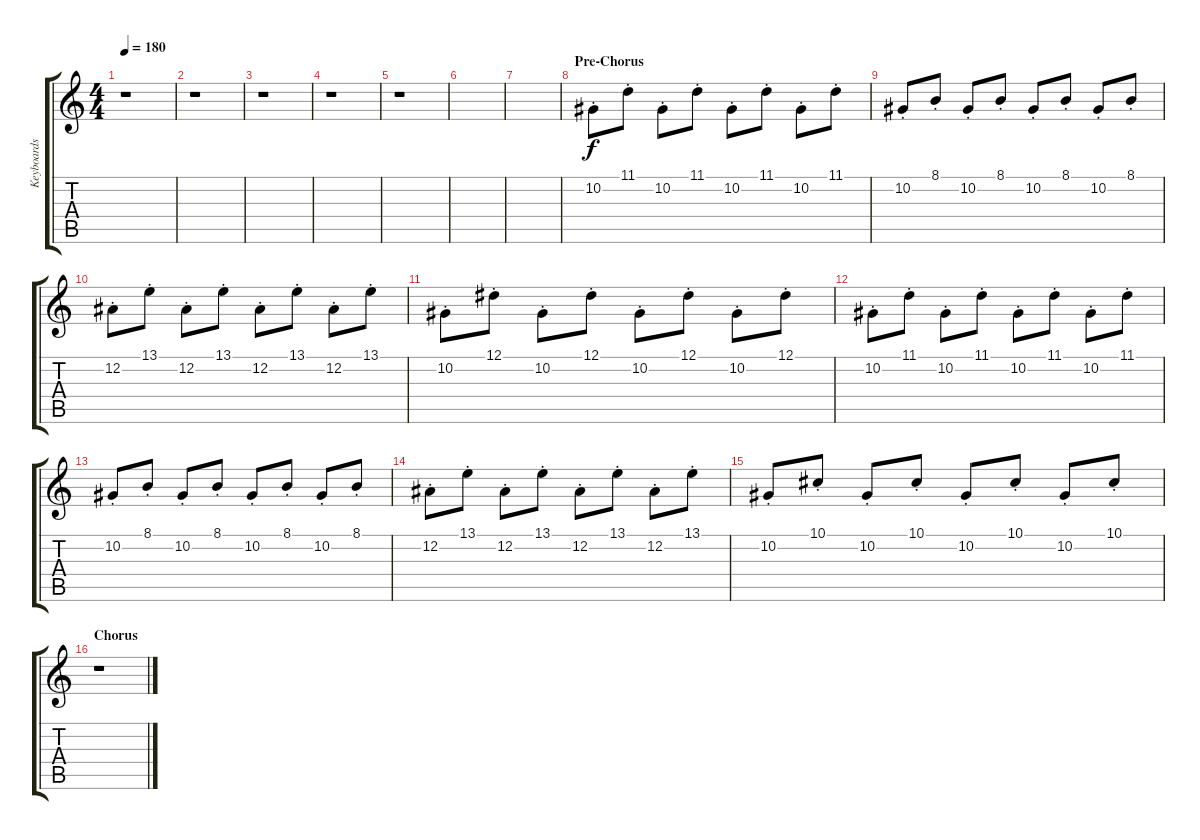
\track ("Keyboards" "Keyboards") {instrument stringensemble1}
\staff {score tabs}
\tuning (Eb4 Bb3 Gb3 Db3 Ab2 Eb2) {hide}
\ts (4 4)
\tempo 180
\clef g2
\ks c
r.1{dy f} |
r.1 |
r.1 |
r.1 |
r.1 |
|
|
\section ("" "Pre-Chorus")
10.2{st}.8 11.1{st}.8 10.2{st}.8 11.1{st}.8 10.2{st}.8 11.1{st}.8 10.2{st}.8 11.1{st}.8 |
10.2{st}.8 8.1{st}.8 10.2{st}.8 8.1{st}.8 10.2{st}.8 8.1{st}.8 10.2{st}.8 8.1{st}.8 |
12.2{st}.8 13.1{st}.8 12.2{st}.8 13.1{st}.8 12.2{st}.8 13.1{st}.8 12.2{st}.8 13.1{st}.8 |
10.2{st}.8 12.1{st}.8 10.2{st}.8 12.1{st}.8 10.2{st}.8 12.1{st}.8 10.2{st}.8 12.1{st}.8 |
10.2{st}.8 11.1{st}.8 10.2{st}.8 11.1{st}.8 10.2{st}.8 11.1{st}.8 10.2{st}.8 11.1{st}.8 |
10.2{st}.8 8.1{st}.8 10.2{st}.8 8.1{st}.8 10.2{st}.8 8.1{st}.8 10.2{st}.8 8.1{st}.8 |
12.2{st}.8 13.1{st}.8 12.2{st}.8 13.1{st}.8 12.2{st}.8 13.1{st}.8 12.2{st}.8 13.1{st}.8 |
10.2{st}.8 10.1{st}.8 10.2{st}.8 10.1{st}.8 10.2{st}.8 10.1{st}.8 10.2{st}.8 10.1{st}.8 |
\section ("" "Chorus")
r.1
